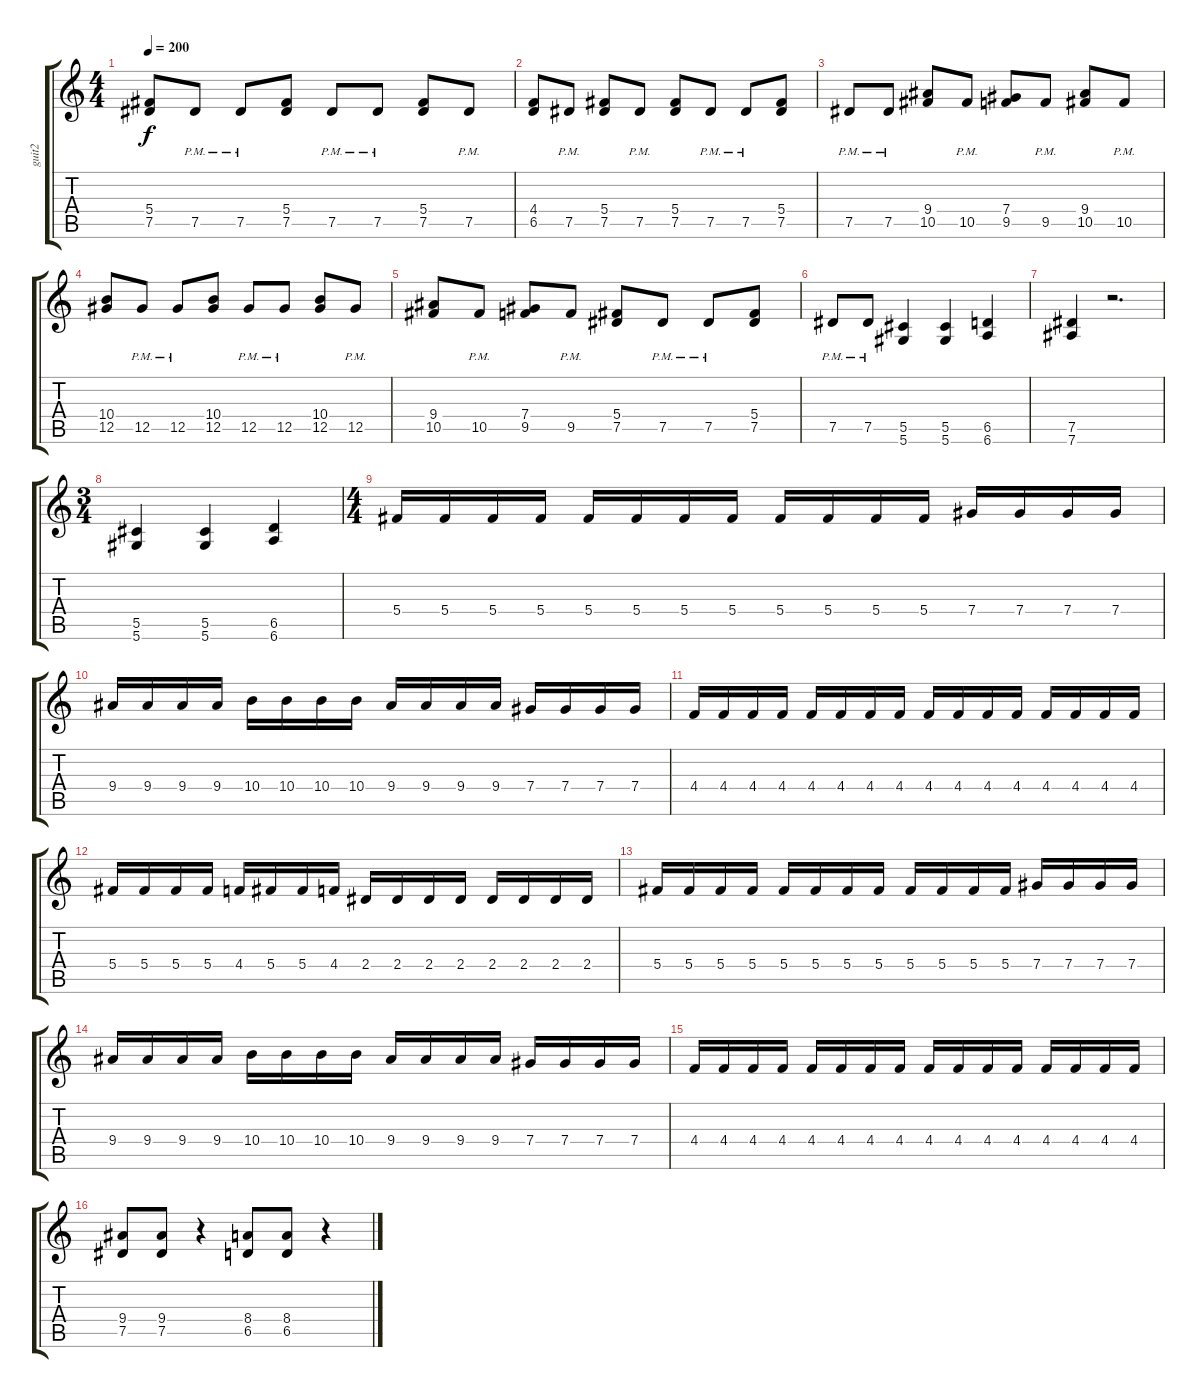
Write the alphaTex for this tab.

\track ("guit2" "guit2") {instrument distortionguitar}
\staff {score tabs}
\tuning (Eb4 Bb3 Gb3 Db3 Ab2 Eb2) {hide}
\ts (4 4)
\tempo 200
\clef g2
\ks c
(5.4 7.5).8{dy f} 7.5{pm}.8 7.5{pm}.8 (5.4 7.5).8 7.5{pm}.8 7.5{pm}.8 (5.4 7.5).8 7.5{pm}.8 |
(4.4 6.5).8 7.5{pm}.8 (5.4 7.5).8 7.5{pm}.8 (5.4 7.5).8 7.5{pm}.8 7.5{pm}.8 (5.4 7.5).8 |
7.5{pm}.8 7.5{pm}.8 (9.4 10.5).8 10.5{pm}.8 (7.4 9.5).8 9.5{pm}.8 (9.4 10.5).8 10.5{pm}.8 |
(10.4 12.5).8 12.5{pm}.8 12.5{pm}.8 (10.4 12.5).8 12.5{pm}.8 12.5{pm}.8 (10.4 12.5).8 12.5{pm}.8 |
(9.4 10.5).8 10.5{pm}.8 (7.4 9.5).8 9.5{pm}.8 (5.4 7.5).8 7.5{pm}.8 7.5{pm}.8 (5.4 7.5).8 |
7.5{pm}.8 7.5{pm}.8 (5.5 5.6).4 (5.5 5.6).4 (6.5 6.6).4 |
(7.5 7.6).4 r.2{d} |
\ts (3 4)
(5.5 5.6).4 (5.5 5.6).4 (6.5 6.6).4 |
\ts (4 4)
5.4.16{volume 13} 5.4.16 5.4.16 5.4.16 5.4.16 5.4.16 5.4.16 5.4.16 5.4.16 5.4.16 5.4.16 5.4.16 7.4.16 7.4.16 7.4.16 7.4.16 |
9.4.16 9.4.16 9.4.16 9.4.16 10.4.16 10.4.16 10.4.16 10.4.16 9.4.16 9.4.16 9.4.16 9.4.16 7.4.16 7.4.16 7.4.16 7.4.16 |
4.4.16 4.4.16 4.4.16 4.4.16 4.4.16 4.4.16 4.4.16 4.4.16 4.4.16 4.4.16 4.4.16 4.4.16 4.4.16 4.4.16 4.4.16 4.4.16 |
5.4.16 5.4.16 5.4.16 5.4.16 4.4.16 5.4.16 5.4.16 4.4.16 2.4.16 2.4.16 2.4.16 2.4.16 2.4.16 2.4.16 2.4.16 2.4.16 |
5.4.16 5.4.16 5.4.16 5.4.16 5.4.16 5.4.16 5.4.16 5.4.16 5.4.16 5.4.16 5.4.16 5.4.16 7.4.16 7.4.16 7.4.16 7.4.16 |
9.4.16 9.4.16 9.4.16 9.4.16 10.4.16 10.4.16 10.4.16 10.4.16 9.4.16 9.4.16 9.4.16 9.4.16 7.4.16 7.4.16 7.4.16 7.4.16 |
4.4.16 4.4.16 4.4.16 4.4.16 4.4.16 4.4.16 4.4.16 4.4.16 4.4.16 4.4.16 4.4.16 4.4.16 4.4.16 4.4.16 4.4.16 4.4.16 |
(9.4 7.5).8 (9.4 7.5).8 r.4 (8.4 6.5).8 (8.4 6.5).8 r.4
